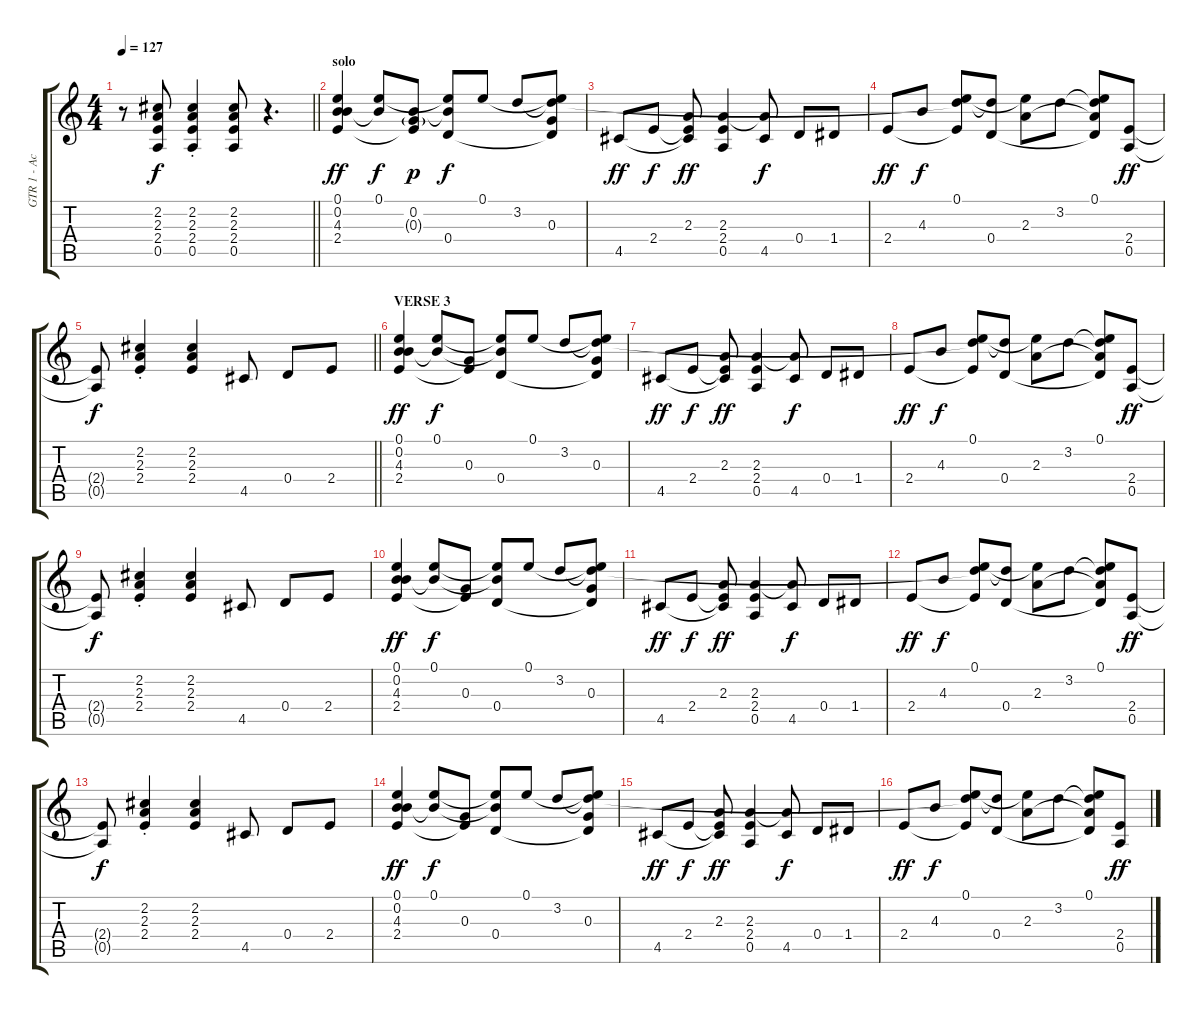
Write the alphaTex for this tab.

\track ("GTR 1 - Acoustic" "GTR 1 - Ac") {instrument acousticguitarsteel}
\staff {score tabs}
\tuning (E4 B3 G3 D3 A2 E2) {hide}
\ts (4 4)
\tempo 127
\clef g2
\barLineRight lightlight
\ks c
r.8{dy ff} (2.2 2.3 2.4 0.5).8{dy f} (2.2{st} 2.3{st} 2.4{st} 0.5{st}).4 (2.2 2.3 2.4 0.5).8 r.4{d} |
\section ("" "solo")
(0.1 0.2 4.3 2.4).4{dy ff} (0.1 0.2{t}).8{dy f} (0.2 0.3{g} 2.4{t}).8{dy p} (0.1{t} 0.2{t} 0.4).8{dy f} 0.1.8 3.2.8 (0.1{t} 3.2{t} 0.3 0.4{t}).8 |
4.5.8{dy ff} 2.4.8{dy f} (2.3 2.4{t} 4.5{t}).8{dy ff} (2.3 2.4 0.5).4 (2.3{t} 4.5).8{dy f} 0.4.8 1.4.8 |
2.4.8{dy ff} 4.3.8{dy f} (0.1 3.2{t} 2.4{t}).8 (3.2{t} 0.4).8 (0.1{t} 2.3).8 3.2.8 (0.1 3.2{t} 2.3{t} 0.4{t}).8 (2.4 0.5).8{dy ff} |
\barLineRight lightlight
(2.4{t} 0.5{t}).8{dy f} (2.2{st} 2.3{st} 2.4{st}).4 (2.2 2.3 2.4).4 4.5.8 0.4.8 2.4.8 |
\section ("" "VERSE 3")
(0.1 0.2 4.3 2.4).4{dy ff} (0.1 0.2{t}).8{dy f} (0.3 2.4{t}).8 (0.1{t} 0.2{t} 0.4).8 0.1.8 3.2.8 (0.1{t} 3.2{t} 0.3 0.4{t}).8 |
4.5.8{dy ff} 2.4.8{dy f} (2.3 2.4{t} 4.5{t}).8{dy ff} (2.3 2.4 0.5).4 (2.3{t} 4.5).8{dy f} 0.4.8 1.4.8 |
2.4.8{dy ff} 4.3.8{dy f} (0.1 3.2{t} 2.4{t}).8 (3.2{t} 0.4).8 (0.1{t} 2.3).8 3.2.8 (0.1 3.2{t} 2.3{t} 0.4{t}).8 (2.4 0.5).8{dy ff} |
(2.4{t} 0.5{t}).8{dy f} (2.2{st} 2.3{st} 2.4{st}).4 (2.2 2.3 2.4).4 4.5.8 0.4.8 2.4.8 |
(0.1 0.2 4.3 2.4).4{dy ff} (0.1 0.2{t}).8{dy f} (0.3 2.4{t}).8 (0.1{t} 0.2{t} 0.4).8 0.1.8 3.2.8 (0.1{t} 3.2{t} 0.3 0.4{t}).8 |
4.5.8{dy ff} 2.4.8{dy f} (2.3 2.4{t} 4.5{t}).8{dy ff} (2.3 2.4 0.5).4 (2.3{t} 4.5).8{dy f} 0.4.8 1.4.8 |
2.4.8{dy ff} 4.3.8{dy f} (0.1 3.2{t} 2.4{t}).8 (3.2{t} 0.4).8 (0.1{t} 2.3).8 3.2.8 (0.1 3.2{t} 2.3{t} 0.4{t}).8 (2.4 0.5).8{dy ff} |
(2.4{t} 0.5{t}).8{dy f} (2.2{st} 2.3{st} 2.4{st}).4 (2.2 2.3 2.4).4 4.5.8 0.4.8 2.4.8 |
(0.1 0.2 4.3 2.4).4{dy ff} (0.1 0.2{t}).8{dy f} (0.3 2.4{t}).8 (0.1{t} 0.2{t} 0.4).8 0.1.8 3.2.8 (0.1{t} 3.2{t} 0.3 0.4{t}).8 |
4.5.8{dy ff} 2.4.8{dy f} (2.3 2.4{t} 4.5{t}).8{dy ff} (2.3 2.4 0.5).4 (2.3{t} 4.5).8{dy f} 0.4.8 1.4.8 |
2.4.8{dy ff} 4.3.8{dy f} (0.1 3.2{t} 2.4{t}).8 (3.2{t} 0.4).8 (0.1{t} 2.3).8 3.2.8 (0.1 3.2{t} 2.3{t} 0.4{t}).8 (2.4 0.5).8{dy ff}
